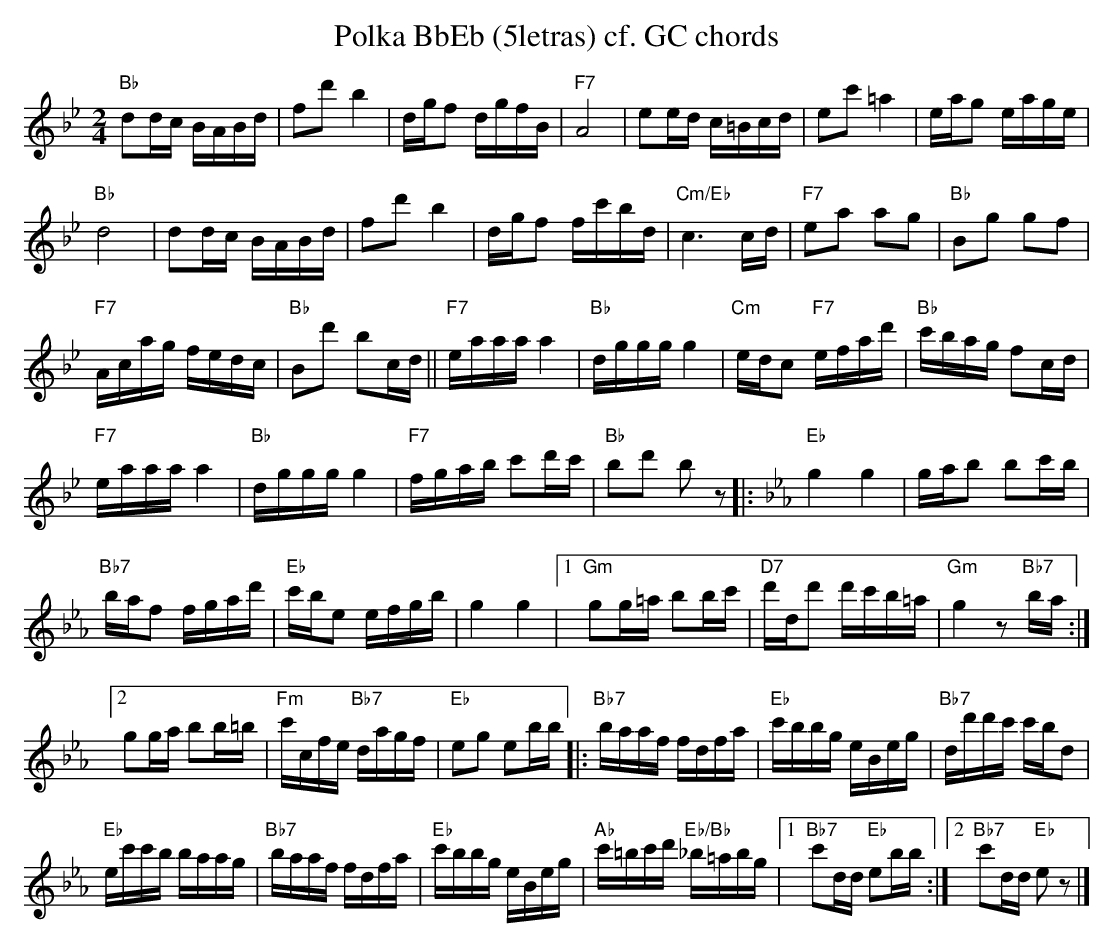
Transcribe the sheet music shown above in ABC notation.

X:1
T:Polka BbEb (5letras) cf. GC chords
M:2/4
L:1/16
K:Bbmaj%%MIDI gchordon
"Bb"d2dc BABd | f2d'2b4 | dgf2 dgfB | "F7"A8 | e2ed c=Bcd | e2c'2=a4 | eag2 eage |
"Bb"d8 | d2dc BABd | f2d'2b4 | dgf2 fc'bd | "Cm/Eb"c6cd | "F7"e2a2 a2g2 | "Bb"B2g2 g2f2 |
"F7"Acag fedc | "Bb"B2d'2 b2cd || "F7"eaaaa4 | "Bb"dgggg4 | "Cm"edc2 "F7"efad' | "Bb"c'bag f2cd |
"F7"eaaaa4 | "Bb"dgggg4 | "F7"fgab c'2d'c' | "Bb"b2d'2 b2z2 |: [K:Ebmaj] "Eb"g4g4 | gab2 b2c'b |
"Bb7"baf2 fgad' | "Eb"c'be2 efgb | g4g4 |1 "Gm"g2g=a b2bc' | "D7"d'dd'2 d'c'b=a | "Gm"g4z2"Bb7"ba :|2
g2ga b2b=b | "Fm"c'cfe "Bb7"dagf | "Eb"e2g2 e2bb |: "Bb7"baaf fdfa | "Eb"c'bbg eBeg | "Bb7"dd'd'c' c'bd2 |
"Eb"ec'c'b baag | "Bb7"baaf fdfa | "Eb"c'bbg eBeg | "Ab"c'=bc'd' "Eb/Bb"_b=abg |1 "Bb7"c'2dd "Eb"e2bb :|2 "Bb7"c'2dd "Eb"e2z2 |]
